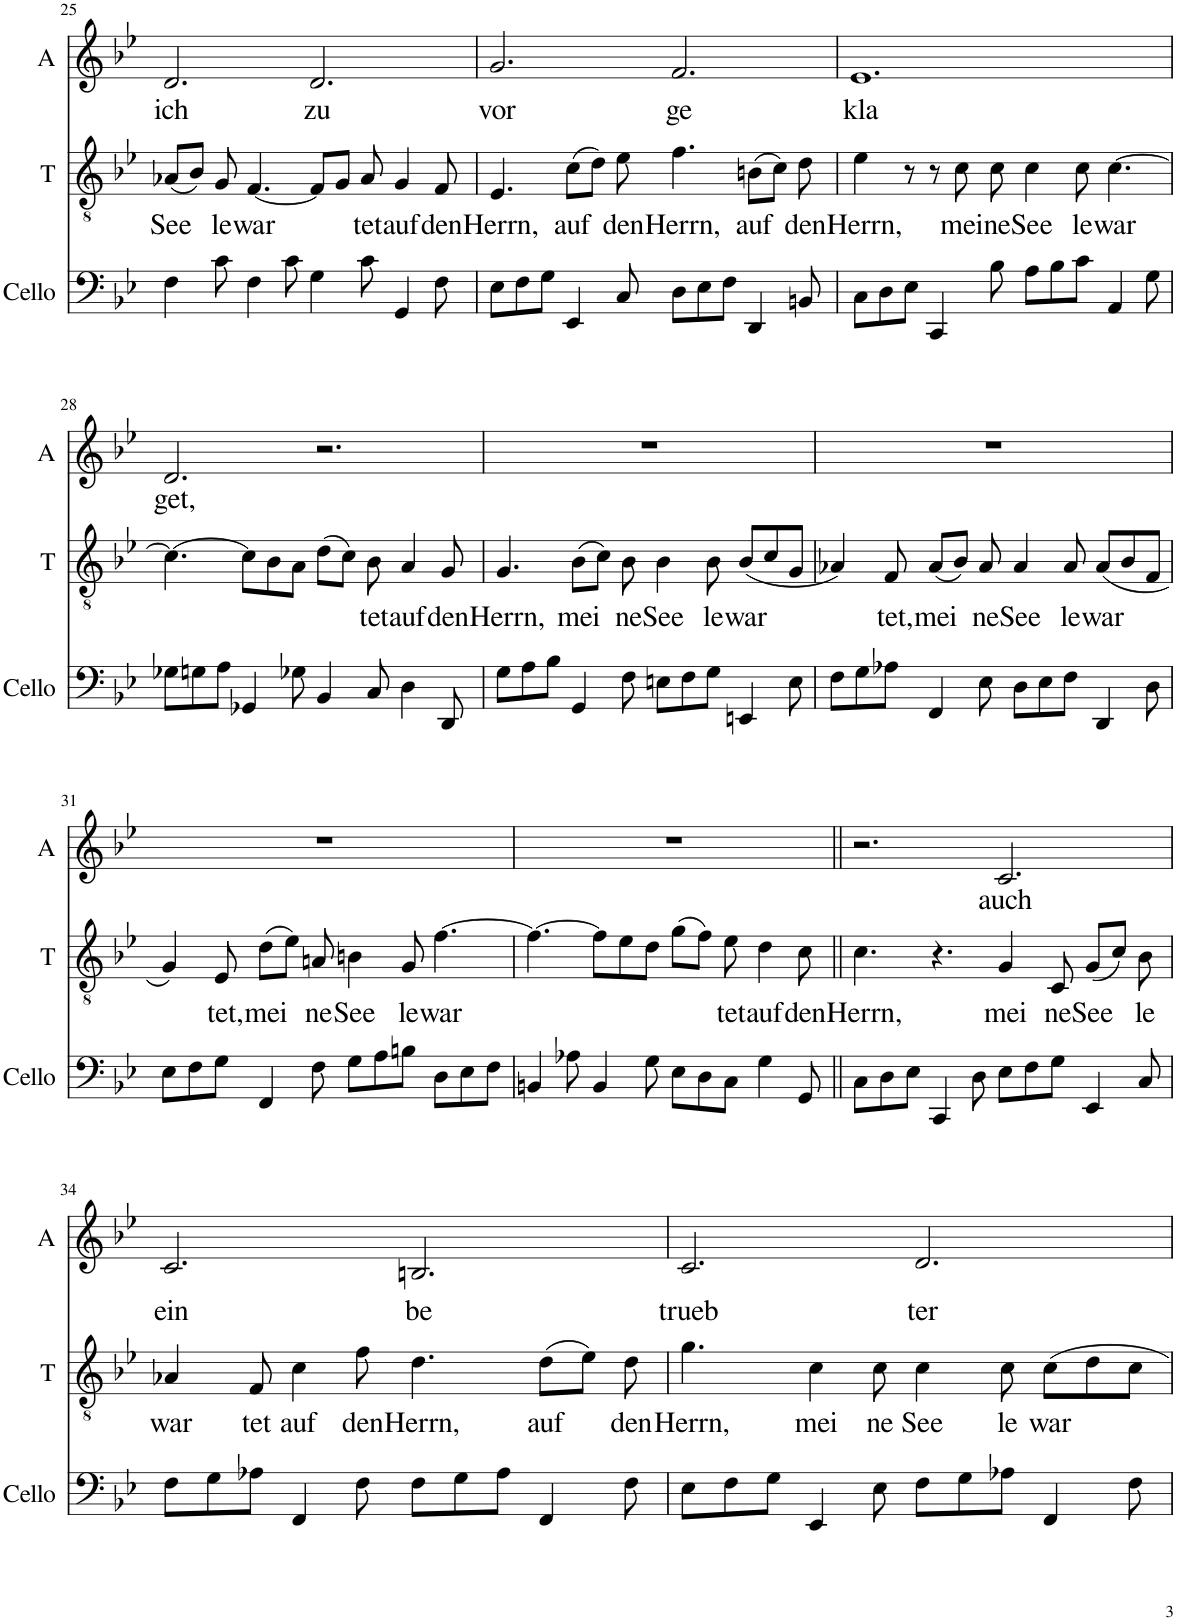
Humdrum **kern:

**kern	**kern	**text	**kern	**text
*part3	*part2	*part2	*part1	*part1
*staff3	*staff2	*staff2	*staff1	*staff1
*I"Cello	*I"T	*	*I"A	*
*I'Cello	*I'T	*	*I'A	*
!!LO:PB:g=z
*clefF4	*clefGv2	*	*clefG2	*
*k[b-e-]	*k[b-e-]	*	*k[b-e-]	*
*M12/8	*M12/8	*	*M12/8	*
=25	=25	=25	=25	=25
!	!	!LO:LY:b	!	!LO:LY:b
4F\	(8A-X/L	See	2.d/	ich
.	8B-/J)	.	.	.
!	!	!LO:LY:b	!	!
8c\	8G/	le	.	.
!	!	!LO:LY:b	!	!
4F\	[4.F/	war	.	.
8c\	.	.	.	.
!	!	!	!	!LO:LY:b
4G\	8F/L]	.	2.d/	zu
.	8G/J	.	.	.
!	!	!LO:LY:b	!	!
8c\	8A-/	tet	.	.
!	!	!LO:LY:b	!	!
4GG/	4G/	auf	.	.
!	!	!LO:LY:b	!	!
8F\	8F/	den	.	.
=26	=26	=26	=26	=26
!	!	!LO:LY:b	!	!LO:LY:b
8E-\L	4.E-/	Herrn,	2.g/	vor
8F\	.	.	.	.
8G\J	.	.	.	.
!	!	!LO:LY:b	!	!
4EE-/	(8c\L	auf	.	.
.	8d\J)	.	.	.
!	!	!LO:LY:b	!	!
8C/	8e-\	den	.	.
!	!	!LO:LY:b	!	!LO:LY:b
8D\L	4.f\	Herrn,	2.f/	ge
8E-\	.	.	.	.
8F\J	.	.	.	.
!	!	!LO:LY:b	!	!
4DD/	(8Bn\L	auf	.	.
.	8c\J)	.	.	.
!	!	!LO:LY:b	!	!
8BBn/	8d\	den	.	.
=27	=27	=27	=27	=27
!	!	!LO:LY:b	!	!LO:LY:b
8C\L	4e-\	Herrn,	1.e-	kla
8D\	.	.	.	.
8E-\J	8r	.	.	.
4CC/	8r	.	.	.
!	!	!LO:LY:b	!	!
.	8c\	mei	.	.
!	!	!LO:LY:b	!	!
8B-\	8c\	ne	.	.
!	!	!LO:LY:b	!	!
8A\L	4c\	See	.	.
8B-\	.	.	.	.
!	!	!LO:LY:b	!	!
8c\J	8c\	le	.	.
!	!	!LO:LY:b	!	!
4AA/	[4.c\	war	.	.
8G\	.	.	.	.
!!LO:LB:g=z
=28	=28	=28	=28	=28
!	!	!	!	!LO:LY:b
8G-X\L	4.c\_	.	2.d/	get,
8Gn\	.	.	.	.
8A\J	.	.	.	.
4GG-X/	8c\L]	.	.	.
.	8B-\	.	.	.
8G-X\	8A\J	.	.	.
4BB-/	(8d\L	.	2.r	.
.	8c\J)	.	.	.
!	!	!LO:LY:b	!	!
8C/	8B-\	tet	.	.
!	!	!LO:LY:b	!	!
4D\	4A/	auf	.	.
!	!	!LO:LY:b	!	!
8DD/	8G/	den	.	.
=29	=29	=29	=29	=29
!	!	!LO:LY:b	!	!
8G\L	4.G/	Herrn,	1.r	.
8A\	.	.	.	.
8B-\J	.	.	.	.
!	!	!LO:LY:b	!	!
4GG/	(8B-\L	mei	.	.
.	8c\J)	.	.	.
!	!	!LO:LY:b	!	!
8F\	8B-\	ne	.	.
!	!	!LO:LY:b	!	!
8En\L	4B-\	See	.	.
8F\	.	.	.	.
!	!	!LO:LY:b	!	!
8G\J	8B-\	le	.	.
!	!	!LO:LY:b	!	!
4EEn/	(8B-/L	war	.	.
.	8c/	.	.	.
8E\	8G/J	.	.	.
=30	=30	=30	=30	=30
8F\L	4A-X/)	.	1.r	.
8G\	.	.	.	.
!	!	!LO:LY:b	!	!
8A-X\J	8F/	tet,	.	.
!	!	!LO:LY:b	!	!
4FF/	(8A-/L	mei	.	.
.	8B-/J)	.	.	.
!	!	!LO:LY:b	!	!
8E-\	8A-/	ne	.	.
!	!	!LO:LY:b	!	!
8D\L	4A-/	See	.	.
8E-\	.	.	.	.
!	!	!LO:LY:b	!	!
8F\J	8A-/	le	.	.
!	!	!LO:LY:b	!	!
4DD/	(8A-/L	war	.	.
.	8B-/	.	.	.
8D\	8F/J	.	.	.
!!LO:LB:g=z
=31	=31	=31	=31	=31
8E-\L	4G/)	.	1.r	.
8F\	.	.	.	.
!	!	!LO:LY:b	!	!
8G\J	8E-/	tet,	.	.
!	!	!LO:LY:b	!	!
4FF/	(8d\L	mei	.	.
.	8e-\J)	.	.	.
!	!	!LO:LY:b	!	!
8F\	8An/	ne	.	.
!	!	!LO:LY:b	!	!
8G\L	4Bn\	See	.	.
8A\	.	.	.	.
!	!	!LO:LY:b	!	!
8Bn\J	8G/	le	.	.
!	!	!LO:LY:b	!	!
8D\L	[4.f\	war	.	.
8E-\	.	.	.	.
8F\J	.	.	.	.
=32	=32	=32	=32	=32
4BBn/	4.f\_	.	1.r	.
8A-X\	.	.	.	.
4BB/	8f\L]	.	.	.
.	8e-\	.	.	.
8G\	8d\J	.	.	.
8E-\L	(8g\L	.	.	.
8D\	8f\J)	.	.	.
!	!	!LO:LY:b	!	!
8C\J	8e-\	tet	.	.
!	!	!LO:LY:b	!	!
4G\	4d\	auf	.	.
!	!	!LO:LY:b	!	!
8GG/	8c\	den	.	.
=33||	=33||	=33||	=33||	=33||
!	!	!LO:LY:b	!	!
8C\L	4.c\	Herrn,	2.r	.
8D\	.	.	.	.
8E-\J	.	.	.	.
4CC/	4.r	.	.	.
8D\	.	.	.	.
!	!	!LO:LY:b	!	!LO:LY:b
8E-\L	4G/	mei	2.c/	auch
8F\	.	.	.	.
!	!	!LO:LY:b	!	!
8G\J	8C/	ne	.	.
!	!	!LO:LY:b	!	!
4EE-/	(8G/L	See	.	.
.	8c/J)	.	.	.
!	!	!LO:LY:b	!	!
8C/	8B-\	le	.	.
!!LO:LB:g=z
=34	=34	=34	=34	=34
!	!	!LO:LY:b	!	!LO:LY:b
8F\L	4A-X/	war	2.c/	ein
8G\	.	.	.	.
!	!	!LO:LY:b	!	!
8A-X\J	8F/	tet	.	.
!	!	!LO:LY:b	!	!
4FF/	4c\	auf	.	.
!	!	!LO:LY:b	!	!
8F\	8f\	den	.	.
!	!	!LO:LY:b	!	!LO:LY:b
8F\L	4.d\	Herrn,	2.Bn/	be
8G\	.	.	.	.
8A-\J	.	.	.	.
!	!	!LO:LY:b	!	!
4FF/	(8d\L	auf	.	.
.	8e-\J)	.	.	.
!	!	!LO:LY:b	!	!
8F\	8d\	den	.	.
=35	=35	=35	=35	=35
!	!	!LO:LY:b	!	!LO:LY:b
8E-\L	4.g\	Herrn,	2.c/	trueb
8F\	.	.	.	.
8G\J	.	.	.	.
!	!	!LO:LY:b	!	!
4EE-/	4c\	mei	.	.
!	!	!LO:LY:b	!	!
8E-\	8c\	ne	.	.
!	!	!LO:LY:b	!	!LO:LY:b
8F\L	4c\	See	2.d/	ter
8G\	.	.	.	.
!	!	!LO:LY:b	!	!
8A-X\J	8c\	le	.	.
!	!	!LO:LY:b	!	!
4FF/	8c\L	war	.	.
.	8d\	.	.	.
8F\	8c\J	.	.	.
=	=	=	=	=
*-	*-	*-	*-	*-
